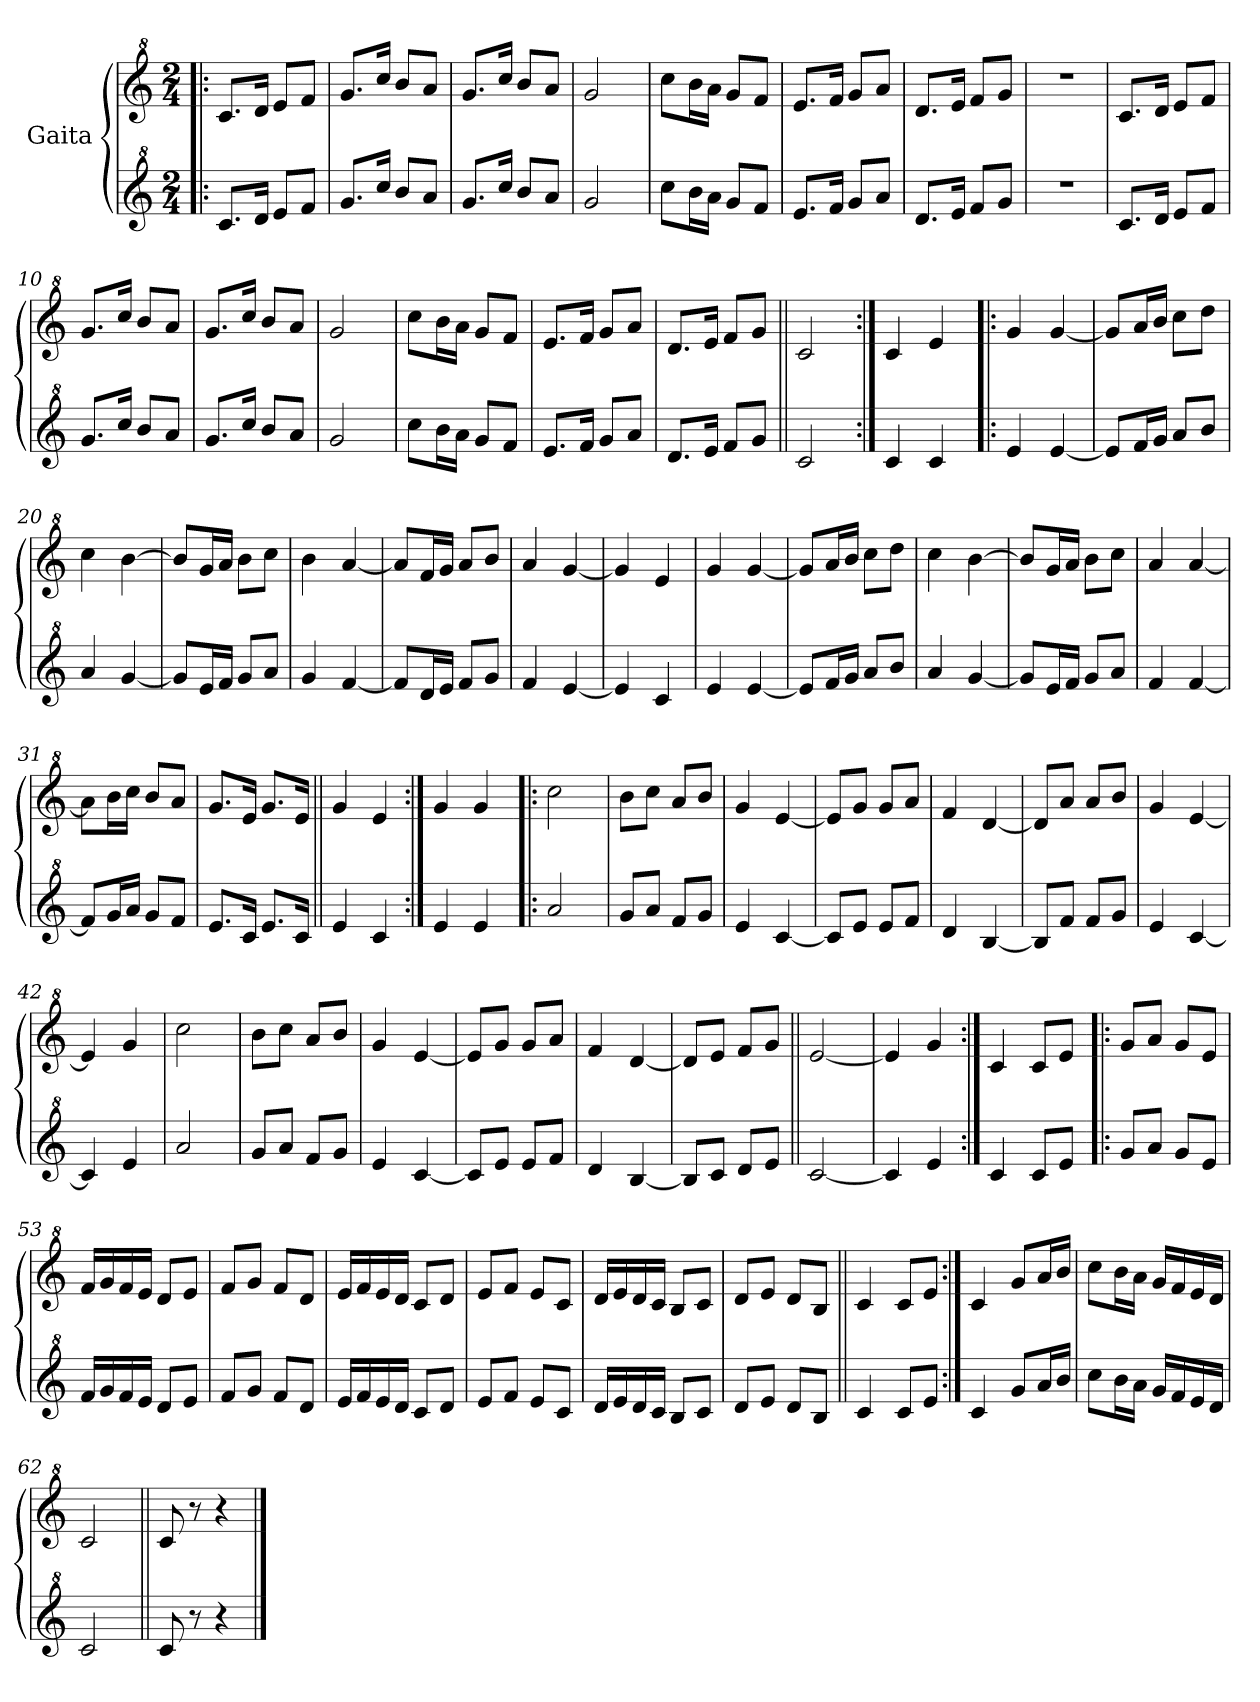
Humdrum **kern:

**kern	**kern
*part2	*part1
*staff2	*staff1
*I"Gaita	*I"Gaita
*clefG^2	*clefG^2
*k[]	*k[]
*M2/4	*M2/4
*MM120	*MM120
=1!|:	=1!|:
8.cc/L	8.cc/L
16dd/Jk	16dd/Jk
8ee/L	8ee/L
8ff/J	8ff/J
=2	=2
8.gg/L	8.gg/L
16ccc/Jk	16ccc/Jk
8bb/L	8bb/L
8aa/J	8aa/J
=3	=3
8.gg/L	8.gg/L
16ccc/Jk	16ccc/Jk
8bb/L	8bb/L
8aa/J	8aa/J
=4	=4
2gg/	2gg/
=5	=5
8ccc\L	8ccc\L
16bb\L	16bb\L
16aa\JJ	16aa\JJ
8gg/L	8gg/L
8ff/J	8ff/J
=6	=6
8.ee/L	8.ee/L
16ff/Jk	16ff/Jk
8gg/L	8gg/L
8aa/J	8aa/J
=7	=7
8.dd/L	8.dd/L
16ee/Jk	16ee/Jk
8ff/L	8ff/L
8gg/J	8gg/J
=8	=8
2r	2r
=9	=9
8.cc/L	8.cc/L
16dd/Jk	16dd/Jk
8ee/L	8ee/L
8ff/J	8ff/J
=10	=10
8.gg/L	8.gg/L
16ccc/Jk	16ccc/Jk
8bb/L	8bb/L
8aa/J	8aa/J
!!LO:LB:g=z
=11	=11
8.gg/L	8.gg/L
16ccc/Jk	16ccc/Jk
8bb/L	8bb/L
8aa/J	8aa/J
=12	=12
2gg/	2gg/
=13	=13
8ccc\L	8ccc\L
16bb\L	16bb\L
16aa\JJ	16aa\JJ
8gg/L	8gg/L
8ff/J	8ff/J
=14	=14
8.ee/L	8.ee/L
16ff/Jk	16ff/Jk
8gg/L	8gg/L
8aa/J	8aa/J
=15	=15
8.dd/L	8.dd/L
16ee/Jk	16ee/Jk
8ff/L	8ff/L
8gg/J	8gg/J
=16||	=16||
2cc/	2cc/
=17:|!	=17:|!
4cc/	4cc/
4cc/	4ee/
=18!|:	=18!|:
4ee/	4gg/
[4ee/	[4gg/
=19	=19
8ee/L]	8gg/L]
16ff/L	16aa/L
16gg/JJ	16bb/JJ
8aa/L	8ccc\L
8bb/J	8ddd\J
=20	=20
4aa/	4ccc\
[4gg/	[4bb\
=21	=21
8gg/L]	8bb/L]
16ee/L	16gg/L
16ff/JJ	16aa/JJ
8gg/L	8bb\L
8aa/J	8ccc\J
=22	=22
4gg/	4bb\
[4ff/	[4aa/
!!LO:LB:g=z
=23	=23
8ff/L]	8aa/L]
16dd/L	16ff/L
16ee/JJ	16gg/JJ
8ff/L	8aa/L
8gg/J	8bb/J
=24	=24
4ff/	4aa/
[4ee/	[4gg/
=25	=25
4ee/]	4gg/]
4cc/	4ee/
=26	=26
4ee/	4gg/
[4ee/	[4gg/
=27	=27
8ee/L]	8gg/L]
16ff/L	16aa/L
16gg/JJ	16bb/JJ
8aa/L	8ccc\L
8bb/J	8ddd\J
=28	=28
4aa/	4ccc\
[4gg/	[4bb\
=29	=29
8gg/L]	8bb/L]
16ee/L	16gg/L
16ff/JJ	16aa/JJ
8gg/L	8bb\L
8aa/J	8ccc\J
=30	=30
4ff/	4aa/
[4ff/	[4aa/
=31	=31
8ff/L]	8aa\L]
16gg/L	16bb\L
16aa/JJ	16ccc\JJ
8gg/L	8bb/L
8ff/J	8aa/J
=32	=32
8.ee/L	8.gg/L
16cc/Jk	16ee/Jk
8.ee/L	8.gg/L
16cc/Jk	16ee/Jk
=33||	=33||
4ee/	4gg/
4cc/	4ee/
=34:|!	=34:|!
4ee/	4gg/
4ee/	4gg/
=35!|:	=35!|:
2aa/	2ccc\
!!LO:LB:g=z
=36	=36
8gg/L	8bb\L
8aa/J	8ccc\J
8ff/L	8aa/L
8gg/J	8bb/J
=37	=37
4ee/	4gg/
[4cc/	[4ee/
=38	=38
8cc/L]	8ee/L]
8ee/J	8gg/J
8ee/L	8gg/L
8ff/J	8aa/J
=39	=39
4dd/	4ff/
[4b/	[4dd/
=40	=40
8b/L]	8dd/L]
8ff/J	8aa/J
8ff/L	8aa/L
8gg/J	8bb/J
=41	=41
4ee/	4gg/
[4cc/	[4ee/
=42	=42
4cc/]	4ee/]
4ee/	4gg/
=43	=43
2aa/	2ccc\
=44	=44
8gg/L	8bb\L
8aa/J	8ccc\J
8ff/L	8aa/L
8gg/J	8bb/J
=45	=45
4ee/	4gg/
[4cc/	[4ee/
=46	=46
8cc/L]	8ee/L]
8ee/J	8gg/J
8ee/L	8gg/L
8ff/J	8aa/J
=47	=47
4dd/	4ff/
[4b/	[4dd/
=48	=48
8b/L]	8dd/L]
8cc/J	8ee/J
8dd/L	8ff/L
8ee/J	8gg/J
=49||	=49||
[2cc/	[2ee/
!!LO:LB:g=z
=50	=50
4cc/]	4ee/]
4ee/	4gg/
=51:|!	=51:|!
4cc/	4cc/
8cc/L	8cc/L
8ee/J	8ee/J
=52!|:	=52!|:
8gg/L	8gg/L
8aa/J	8aa/J
8gg/L	8gg/L
8ee/J	8ee/J
=53	=53
16ff/LL	16ff/LL
16gg/	16gg/
16ff/	16ff/
16ee/JJ	16ee/JJ
8dd/L	8dd/L
8ee/J	8ee/J
=54	=54
8ff/L	8ff/L
8gg/J	8gg/J
8ff/L	8ff/L
8dd/J	8dd/J
=55	=55
16ee/LL	16ee/LL
16ff/	16ff/
16ee/	16ee/
16dd/JJ	16dd/JJ
8cc/L	8cc/L
8dd/J	8dd/J
=56	=56
8ee/L	8ee/L
8ff/J	8ff/J
8ee/L	8ee/L
8cc/J	8cc/J
=57	=57
16dd/LL	16dd/LL
16ee/	16ee/
16dd/	16dd/
16cc/JJ	16cc/JJ
8b/L	8b/L
8cc/J	8cc/J
=58	=58
8dd/L	8dd/L
8ee/J	8ee/J
8dd/L	8dd/L
8b/J	8b/J
!!LO:PB:g=z
=59||	=59||
4cc/	4cc/
8cc/L	8cc/L
8ee/J	8ee/J
=60:|!	=60:|!
4cc/	4cc/
8gg/L	8gg/L
16aa/L	16aa/L
16bb/JJ	16bb/JJ
=61	=61
8ccc\L	8ccc\L
16bb\L	16bb\L
16aa\JJ	16aa\JJ
16gg/LL	16gg/LL
16ff/	16ff/
16ee/	16ee/
16dd/JJ	16dd/JJ
=62	=62
2cc/	2cc/
=63||	=63||
8cc/	8cc/
8r	8r
4r	4r
==	==
*-	*-
